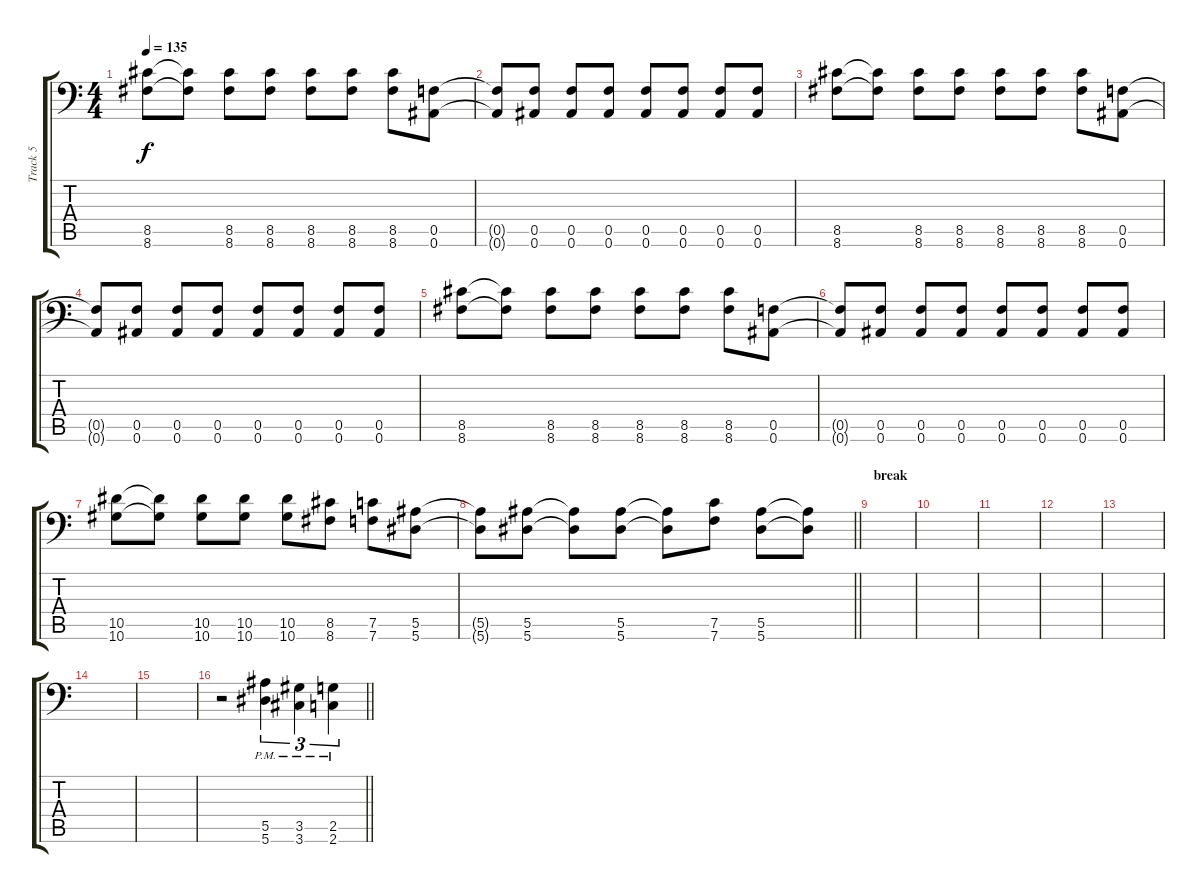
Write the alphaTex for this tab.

\track ("Track 5" "Track 5") {instrument distortionguitar}
\staff {score tabs}
\tuning (C4 G3 Eb3 Bb2 F2 Bb1) {hide}
\ts (4 4)
\tempo 135
\clef f4
\ks c
(8.5 8.6).8{dy f} (8.5{t} 8.6{t}).8 (8.5 8.6).8 (8.5 8.6).8 (8.5 8.6).8 (8.5 8.6).8 (8.5 8.6).8 (0.5 0.6).8 |
(0.5{t} 0.6{t}).8 (0.5 0.6).8 (0.5 0.6).8 (0.5 0.6).8 (0.5 0.6).8 (0.5 0.6).8 (0.5 0.6).8 (0.5 0.6).8 |
(8.5 8.6).8 (8.5{t} 8.6{t}).8 (8.5 8.6).8 (8.5 8.6).8 (8.5 8.6).8 (8.5 8.6).8 (8.5 8.6).8 (0.5 0.6).8 |
(0.5{t} 0.6{t}).8 (0.5 0.6).8 (0.5 0.6).8 (0.5 0.6).8 (0.5 0.6).8 (0.5 0.6).8 (0.5 0.6).8 (0.5 0.6).8 |
(8.5 8.6).8 (8.5{t} 8.6{t}).8 (8.5 8.6).8 (8.5 8.6).8 (8.5 8.6).8 (8.5 8.6).8 (8.5 8.6).8 (0.5 0.6).8 |
(0.5{t} 0.6{t}).8 (0.5 0.6).8 (0.5 0.6).8 (0.5 0.6).8 (0.5 0.6).8 (0.5 0.6).8 (0.5 0.6).8 (0.5 0.6).8 |
(10.5 10.6).8 (10.5{t} 10.6{t}).8 (10.5 10.6).8 (10.5 10.6).8 (10.5 10.6).8 (8.5 8.6).8 (7.5 7.6).8 (5.5 5.6).8 |
\barLineRight lightlight
(5.5{t} 5.6{t}).8 (5.5 5.6).8 (5.5{t} 5.6{t}).8 (5.5 5.6).8 (5.5{t} 5.6{t}).8 (7.5 7.6).8 (5.5 5.6).8 (5.5{t} 5.6{t}).8 |
\section ("" "break")
|
|
|
|
|
|
|
\barLineRight lightlight
r.2 (5.5{pm} 5.6{pm}).4{tu (3 2)} (3.5{pm} 3.6{pm}).4{tu (3 2)} (2.5{pm} 2.6{pm}).4{tu (3 2)}
